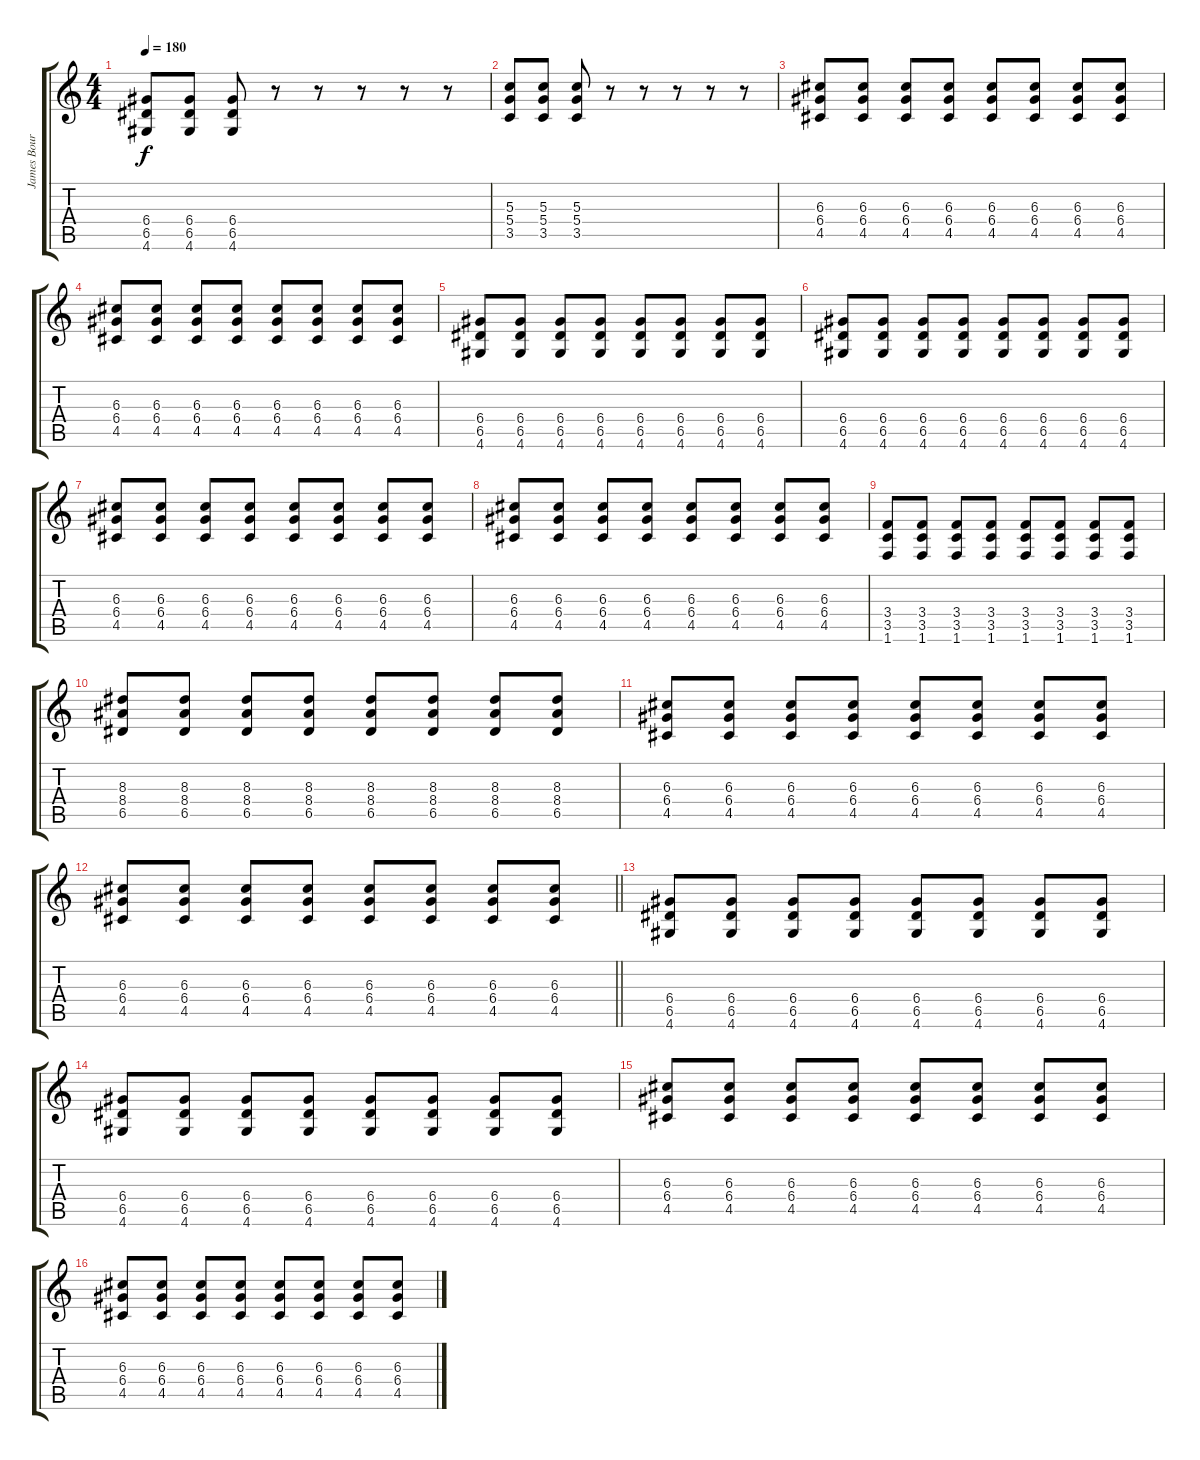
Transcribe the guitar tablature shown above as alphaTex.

\track ("James Bourne" "James Bour") {instrument distortionguitar}
\staff {score tabs}
\tuning (E4 B3 G3 D3 A2 E2) {hide}
\ts (4 4)
\tempo 180
\clef g2
\ks c
(6.4 6.5 4.6).8{dy f} (6.4 6.5 4.6).8 (6.4 6.5 4.6).8 r.8 r.8 r.8 r.8 r.8 |
(5.3 5.4 3.5).8 (5.3 5.4 3.5).8 (5.3 5.4 3.5).8 r.8 r.8 r.8 r.8 r.8 |
(6.3 6.4 4.5).8 (6.3 6.4 4.5).8 (6.3 6.4 4.5).8 (6.3 6.4 4.5).8 (6.3 6.4 4.5).8 (6.3 6.4 4.5).8 (6.3 6.4 4.5).8 (6.3 6.4 4.5).8 |
(6.3 6.4 4.5).8 (6.3 6.4 4.5).8 (6.3 6.4 4.5).8 (6.3 6.4 4.5).8 (6.3 6.4 4.5).8 (6.3 6.4 4.5).8 (6.3 6.4 4.5).8 (6.3 6.4 4.5).8 |
(6.4 6.5 4.6).8 (6.4 6.5 4.6).8 (6.4 6.5 4.6).8 (6.4 6.5 4.6).8 (6.4 6.5 4.6).8 (6.4 6.5 4.6).8 (6.4 6.5 4.6).8 (6.4 6.5 4.6).8 |
(6.4 6.5 4.6).8 (6.4 6.5 4.6).8 (6.4 6.5 4.6).8 (6.4 6.5 4.6).8 (6.4 6.5 4.6).8 (6.4 6.5 4.6).8 (6.4 6.5 4.6).8 (6.4 6.5 4.6).8 |
(6.3 6.4 4.5).8 (6.3 6.4 4.5).8 (6.3 6.4 4.5).8 (6.3 6.4 4.5).8 (6.3 6.4 4.5).8 (6.3 6.4 4.5).8 (6.3 6.4 4.5).8 (6.3 6.4 4.5).8 |
(6.3 6.4 4.5).8 (6.3 6.4 4.5).8 (6.3 6.4 4.5).8 (6.3 6.4 4.5).8 (6.3 6.4 4.5).8 (6.3 6.4 4.5).8 (6.3 6.4 4.5).8 (6.3 6.4 4.5).8 |
(3.4 3.5 1.6).8 (3.4 3.5 1.6).8 (3.4 3.5 1.6).8 (3.4 3.5 1.6).8 (3.4 3.5 1.6).8 (3.4 3.5 1.6).8 (3.4 3.5 1.6).8 (3.4 3.5 1.6).8 |
(8.3 8.4 6.5).8 (8.3 8.4 6.5).8 (8.3 8.4 6.5).8 (8.3 8.4 6.5).8 (8.3 8.4 6.5).8 (8.3 8.4 6.5).8 (8.3 8.4 6.5).8 (8.3 8.4 6.5).8 |
(6.3 6.4 4.5).8 (6.3 6.4 4.5).8 (6.3 6.4 4.5).8 (6.3 6.4 4.5).8 (6.3 6.4 4.5).8 (6.3 6.4 4.5).8 (6.3 6.4 4.5).8 (6.3 6.4 4.5).8 |
\barLineRight lightlight
(6.3 6.4 4.5).8 (6.3 6.4 4.5).8 (6.3 6.4 4.5).8 (6.3 6.4 4.5).8 (6.3 6.4 4.5).8 (6.3 6.4 4.5).8 (6.3 6.4 4.5).8 (6.3 6.4 4.5).8 |
(6.4 6.5 4.6).8 (6.4 6.5 4.6).8 (6.4 6.5 4.6).8 (6.4 6.5 4.6).8 (6.4 6.5 4.6).8 (6.4 6.5 4.6).8 (6.4 6.5 4.6).8 (6.4 6.5 4.6).8 |
(6.4 6.5 4.6).8 (6.4 6.5 4.6).8 (6.4 6.5 4.6).8 (6.4 6.5 4.6).8 (6.4 6.5 4.6).8 (6.4 6.5 4.6).8 (6.4 6.5 4.6).8 (6.4 6.5 4.6).8 |
(6.3 6.4 4.5).8 (6.3 6.4 4.5).8 (6.3 6.4 4.5).8 (6.3 6.4 4.5).8 (6.3 6.4 4.5).8 (6.3 6.4 4.5).8 (6.3 6.4 4.5).8 (6.3 6.4 4.5).8 |
(6.3 6.4 4.5).8 (6.3 6.4 4.5).8 (6.3 6.4 4.5).8 (6.3 6.4 4.5).8 (6.3 6.4 4.5).8 (6.3 6.4 4.5).8 (6.3 6.4 4.5).8 (6.3 6.4 4.5).8
